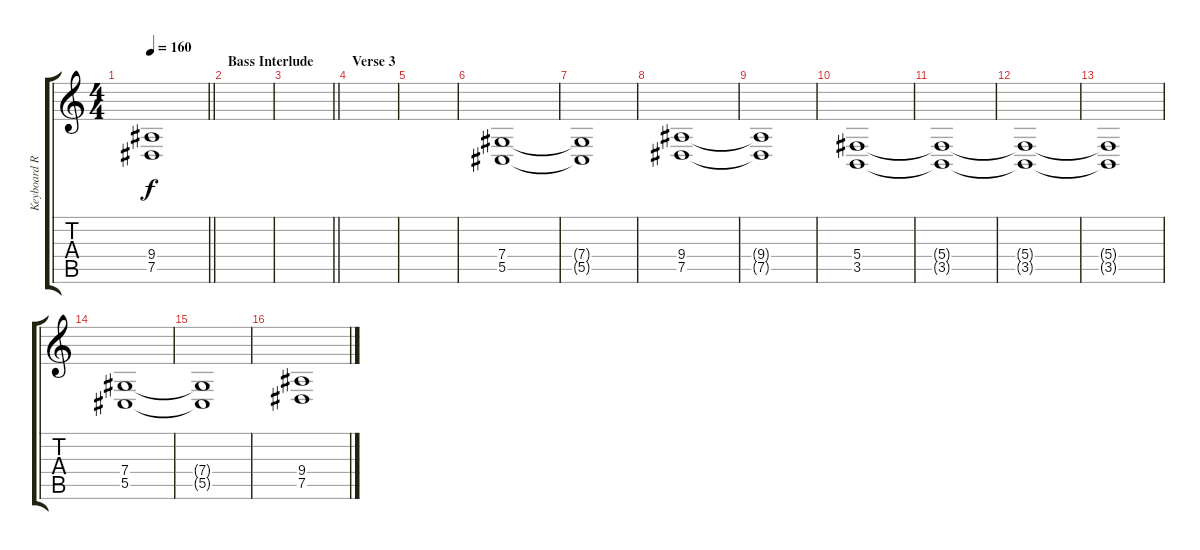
\track ("Keyboard Rhythm" "Keyboard R") {instrument brightacousticpiano bank 1}
\staff {score tabs}
\tuning (Eb4 Bb3 Gb3 Db3 Ab2 Eb2) {hide}
\ts (4 4)
\tempo 160
\clef g2
\barLineRight lightlight
\ks c
(9.4{t} 7.5{t}).1{dy f} |
\section ("" "Bass Interlude")
|
\barLineRight lightlight
|
\section ("" "Verse 3")
|
|
(7.4 5.5).1 |
(7.4{t} 5.5{t}).1 |
(9.4 7.5).1 |
(9.4{t} 7.5{t}).1 |
(5.4 3.5).1 |
(5.4{t} 3.5{t}).1 |
(5.4{t} 3.5{t}).1 |
(5.4{t} 3.5{t}).1 |
(7.4 5.5).1 |
(7.4{t} 5.5{t}).1 |
(9.4 7.5).1
